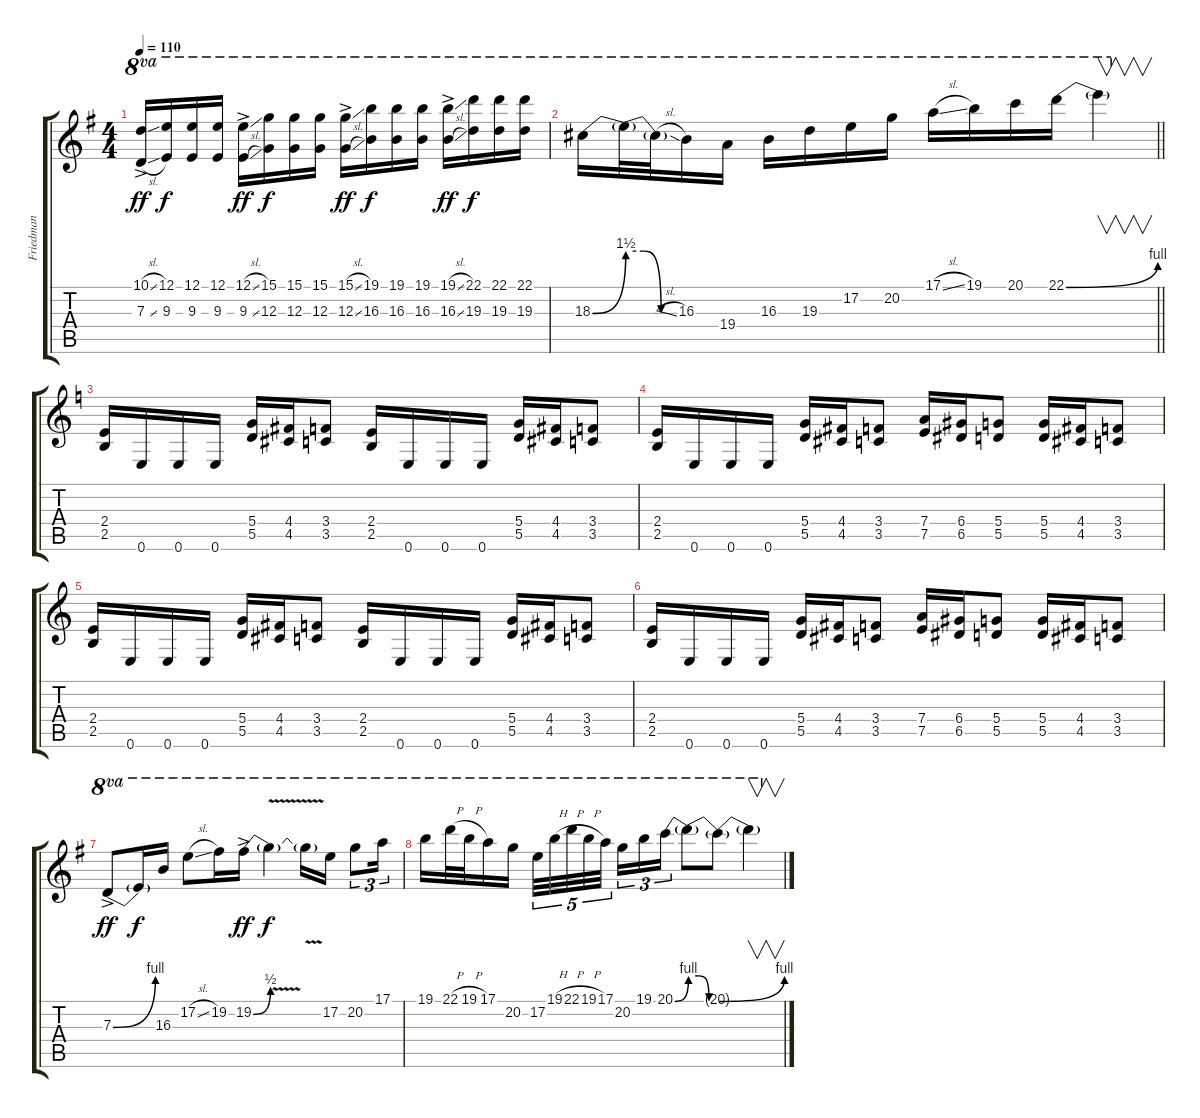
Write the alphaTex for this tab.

\track ("Friedman" "Friedman") {instrument distortionguitar}
\staff {score tabs}
\tuning (E4 B3 G3 D3 A2 E2) {hide}
\ts (4 4)
\tempo 110
\clef g2
\ks g
(10.1{sl ac} 7.3{sl ac}).16{ot 8va dy ff} (12.1 9.3).16{ot 8va dy f} (12.1 9.3).16{ot 8va} (12.1 9.3).16{ot 8va} (12.1{sl ac} 9.3{sl ac}).16{ot 8va dy ff} (15.1 12.3).16{ot 8va dy f} (15.1 12.3).16{ot 8va} (15.1 12.3).16{ot 8va} (15.1{sl ac} 12.3{sl ac}).16{ot 8va dy ff} (19.1 16.3).16{ot 8va dy f} (19.1 16.3).16{ot 8va} (19.1 16.3).16{ot 8va} (19.1{sl ac} 16.3{sl ac}).16{ot 8va dy ff} (22.1 19.3).16{ot 8va dy f} (22.1 19.3).16{ot 8va} (22.1 19.3).16{ot 8va} |
\barLineRight lightlight
18.3{be (bend 0 0 60 6)}.16{ot 8va} 18.3{be (custom 0 6 20 6 40 0 60 0) t}.32{ot 8va} 18.3{sl t}.32{ot 8va} 16.3.16{ot 8va} 19.4.16{ot 8va} 16.3.16{ot 8va} 19.3.16{ot 8va} 17.2.16{ot 8va} 20.2.16{ot 8va} 17.1{sl}.16{ot 8va} 19.1.16{ot 8va} 20.1.16{ot 8va} 22.1{be (bend 0 0 60 4)}.16{ot 8va} 22.1{t}.4{v ot 8va} |
\ks c
(2.4 2.5).16 0.6.16 0.6.16 0.6.16 (5.4 5.5).16 (4.4 4.5).16 (3.4 3.5).8 (2.4 2.5).16 0.6.16 0.6.16 0.6.16 (5.4 5.5).16 (4.4 4.5).16 (3.4 3.5).8 |
(2.4 2.5).16 0.6.16 0.6.16 0.6.16 (5.4 5.5).16 (4.4 4.5).16 (3.4 3.5).8 (7.4 7.5).16 (6.4 6.5).16 (5.4 5.5).8 (5.4 5.5).16 (4.4 4.5).16 (3.4 3.5).8 |
(2.4 2.5).16 0.6.16 0.6.16 0.6.16 (5.4 5.5).16 (4.4 4.5).16 (3.4 3.5).8 (2.4 2.5).16 0.6.16 0.6.16 0.6.16 (5.4 5.5).16 (4.4 4.5).16 (3.4 3.5).8 |
(2.4 2.5).16 0.6.16 0.6.16 0.6.16 (5.4 5.5).16 (4.4 4.5).16 (3.4 3.5).8 (7.4 7.5).16 (6.4 6.5).16 (5.4 5.5).8 (5.4 5.5).16 (4.4 4.5).16 (3.4 3.5).8 |
\ks g
7.3{be (bend 0 0 60 4) ac}.8{ot 8va dy ff} 7.3{t}.16{ot 8va dy f} 16.3.16{ot 8va} 17.2{sl}.8{ot 8va} 19.2.16{ot 8va} 19.2{be (bend 0 0 60 2) ac}.16{ot 8va dy ff} 19.2{v t}.4{ot 8va dy f} 19.2{t}.16{ot 8va} 17.2.16{ot 8va} 20.2.8{tu (3 2) ot 8va} 17.1.16{tu (3 2) ot 8va} |
19.1.16{ot 8va} 22.1{h}.32{ot 8va} 19.1{h}.32{ot 8va} 17.1.16{ot 8va} 20.2.16{ot 8va} 17.2.32{tu (5 4) ot 8va} 19.1{h}.32{tu (5 4) ot 8va} 22.1{h}.32{tu (5 4) ot 8va} 19.1{h}.32{tu (5 4) ot 8va} 17.1.32{tu (5 4) ot 8va beam splitsecondary} 20.2.16{tu (3 2) ot 8va} 19.1.16{tu (3 2) ot 8va} 20.1{be (bend 0 0 60 4)}.16{tu (3 2) ot 8va} 20.1{be (custom 0 4 20 4 40 0 60 0) t}.8{ot 8va} 20.1{be (bend 0 0 60 4) t}.8{ot 8va} 20.1{t}.4{v ot 8va}
